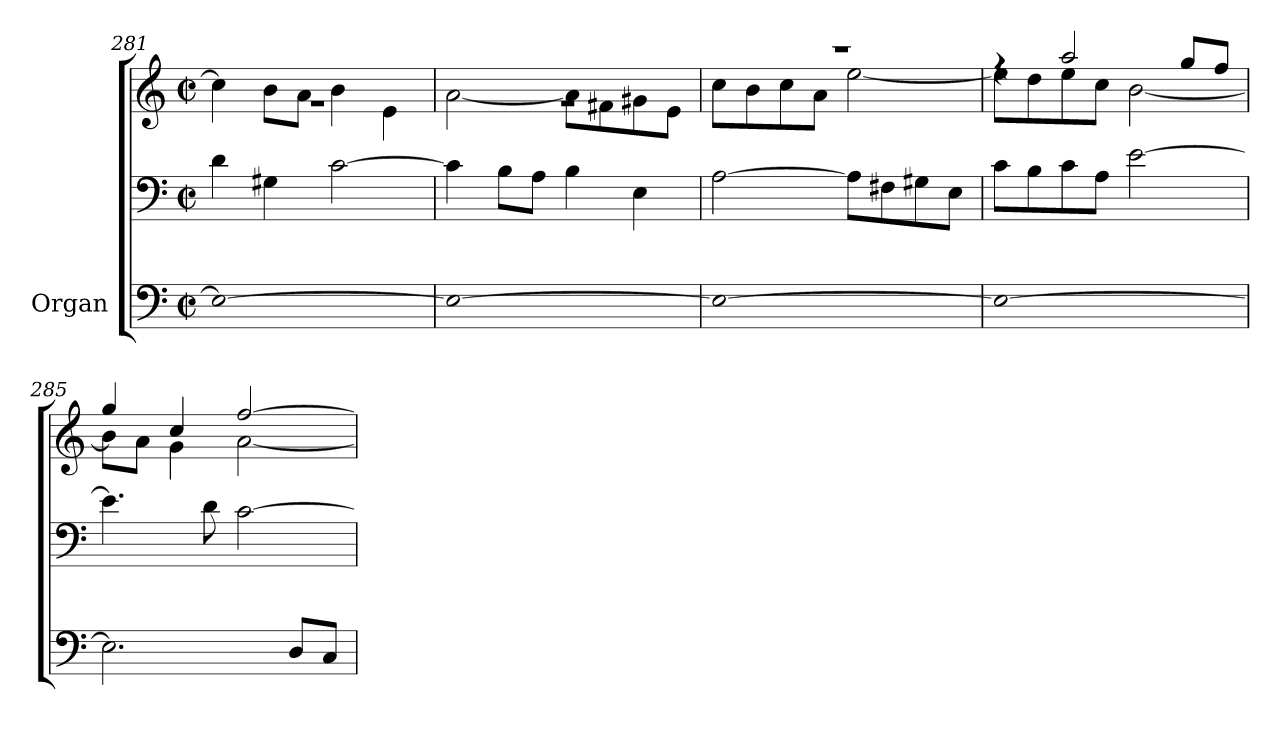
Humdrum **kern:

**kern	**kern	**kern
*part1	*part1	*part1
*staff3	*staff2	*staff1
*I"Organ	*	*
!!LO:PB:g=z
*clefF4	*clefF4	*clefG2
*k[]	*k[]	*k[]
*M2/2	*M2/2	*M2/2
*met(c|)	*met(c|)	*met(c|)
=281	=281	=281
!LO:N:head=open	!	!
*	*	*^
1E_	4d\	1rg	4cc\]
.	4G#X\	.	8b\L
.	.	.	8a\J
.	[2c\	.	4b\
.	.	.	4e\
=282	=282	=282	=282
!LO:N:head=open	!	!	!
1E_	4c\]	1rg	[2a\
.	8B\L	.	.
.	8A\J	.	.
.	4B\	.	8a\L]
.	.	.	8f#X\
.	4E\	.	8g#X\
.	.	.	8e\J
=283	=283	=283	=283
!LO:N:head=open	!	!	!
1E_	[2A\	1r	8cc\L
.	.	.	8b\
.	.	.	8cc\
.	.	.	8a\J
.	8A\L]	.	[2ee\
.	8F#X\	.	.
.	8G#X\	.	.
.	8E\J	.	.
=284	=284	=284	=284
!LO:N:head=open	!	!	!
1E_	8c\L	4rff	8ee\L]
.	8B\	.	8dd\
.	8c\	2aa/	8ee\
.	8A\J	.	8cc\J
.	[2e\	.	[2b\
.	.	8gg/L	.
.	.	8ff/J	.
=285	=285	=285	=285
2.E\]	4.e\]	4gg/	8b\L]
.	.	.	8a\J
.	.	4cc/	4g\
.	8d\	.	.
.	[2c\	[2ff/	[2a\
8D/L	.	.	.
8C/J	.	.	.
*	*	*v	*v
=	=	=
*-	*-	*-
